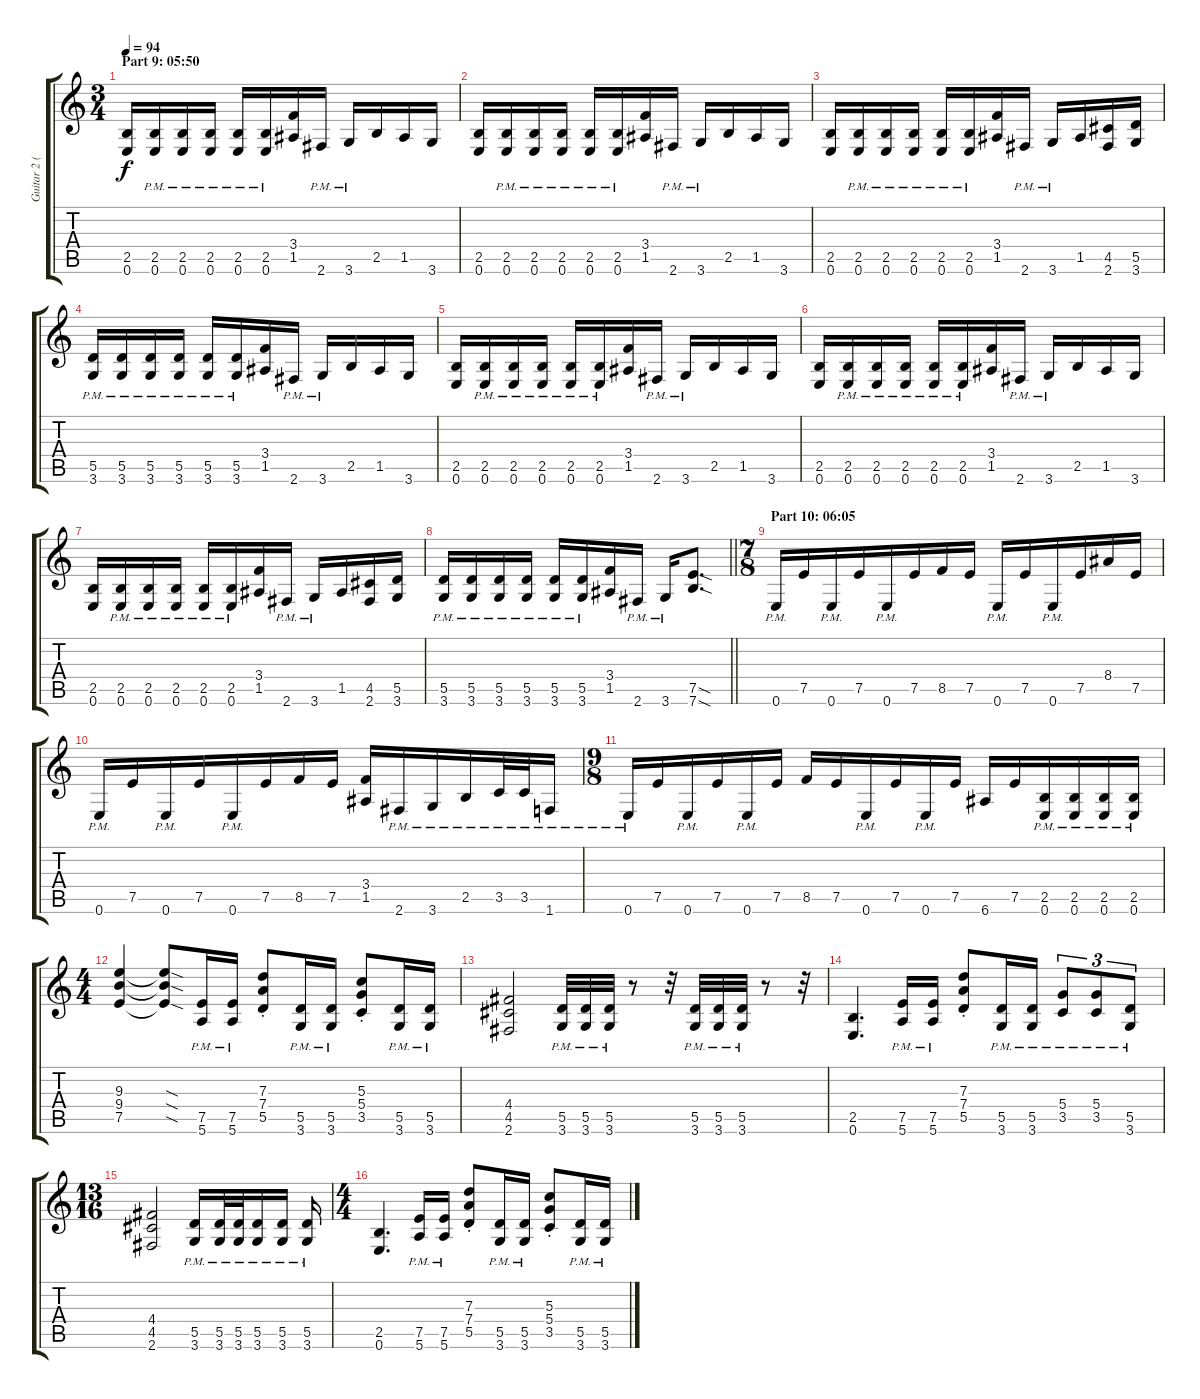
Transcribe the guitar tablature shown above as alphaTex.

\track ("Guitar 2 (Distortion)" "Guitar 2 (") {instrument distortionguitar}
\staff {score tabs}
\tuning (E4 B3 G3 D3 A2 E2) {hide}
\ts (3 4)
\section ("" "Part 9: 05:50")
\tempo 94
\clef g2
\ks c
(2.5 0.6).16{dy f} (2.5{pm} 0.6{pm}).16 (2.5{pm} 0.6{pm}).16 (2.5{pm} 0.6{pm}).16 (2.5{pm} 0.6{pm}).16 (2.5{pm} 0.6{pm}).16 (3.4 1.5).16 2.6{pm}.16 3.6{pm}.16 2.5.16 1.5.16 3.6.16 |
(2.5 0.6).16 (2.5{pm} 0.6{pm}).16 (2.5{pm} 0.6{pm}).16 (2.5{pm} 0.6{pm}).16 (2.5{pm} 0.6{pm}).16 (2.5{pm} 0.6{pm}).16 (3.4 1.5).16 2.6{pm}.16 3.6{pm}.16 2.5.16 1.5.16 3.6.16 |
(2.5 0.6).16 (2.5{pm} 0.6{pm}).16 (2.5{pm} 0.6{pm}).16 (2.5{pm} 0.6{pm}).16 (2.5{pm} 0.6{pm}).16 (2.5{pm} 0.6{pm}).16 (3.4 1.5).16 2.6{pm}.16 3.6{pm}.16 1.5.16 (4.5 2.6).16 (5.5 3.6).16 |
(5.5{pm} 3.6{pm}).16 (5.5{pm} 3.6{pm}).16 (5.5{pm} 3.6{pm}).16 (5.5{pm} 3.6{pm}).16 (5.5{pm} 3.6{pm}).16 (5.5{pm} 3.6{pm}).16 (3.4 1.5).16 2.6{pm}.16 3.6{pm}.16 2.5.16 1.5.16 3.6.16 |
(2.5 0.6).16 (2.5{pm} 0.6{pm}).16 (2.5{pm} 0.6{pm}).16 (2.5{pm} 0.6{pm}).16 (2.5{pm} 0.6{pm}).16 (2.5{pm} 0.6{pm}).16 (3.4 1.5).16 2.6{pm}.16 3.6{pm}.16 2.5.16 1.5.16 3.6.16 |
(2.5 0.6).16 (2.5{pm} 0.6{pm}).16 (2.5{pm} 0.6{pm}).16 (2.5{pm} 0.6{pm}).16 (2.5{pm} 0.6{pm}).16 (2.5{pm} 0.6{pm}).16 (3.4 1.5).16 2.6{pm}.16 3.6{pm}.16 2.5.16 1.5.16 3.6.16 |
(2.5 0.6).16 (2.5{pm} 0.6{pm}).16 (2.5{pm} 0.6{pm}).16 (2.5{pm} 0.6{pm}).16 (2.5{pm} 0.6{pm}).16 (2.5{pm} 0.6{pm}).16 (3.4 1.5).16 2.6{pm}.16 3.6{pm}.16 1.5.16 (4.5 2.6).16 (5.5 3.6).16 |
\barLineRight lightlight
(5.5{pm} 3.6{pm}).16 (5.5{pm} 3.6{pm}).16 (5.5{pm} 3.6{pm}).16 (5.5{pm} 3.6{pm}).16 (5.5{pm} 3.6{pm}).16 (5.5{pm} 3.6{pm}).16 (3.4 1.5).16 2.6{pm}.16 3.6{pm}.16 (7.5{sod} 7.6{sod}).8{d} |
\ts (7 8)
\section ("" "Part 10: 06:05")
0.6{pm}.16 7.5.16 0.6{pm}.16 7.5.16 0.6{pm}.16 7.5.16 8.5.16 7.5.16 0.6{pm}.16 7.5.16 0.6{pm}.16 7.5.16 8.4.16 7.5.16 |
0.6{pm}.16 7.5.16 0.6{pm}.16 7.5.16 0.6{pm}.16 7.5.16 8.5.16 7.5.16 (3.4 1.5).16 2.6{pm}.16 3.6{pm}.16 2.5{pm}.16 3.5{pm}.32 3.5{pm}.32 1.6{pm}.16 |
\ts (9 8)
0.6{pm}.16 7.5.16 0.6{pm}.16 7.5.16 0.6{pm}.16 7.5.16 8.5.16 7.5.16 0.6{pm}.16 7.5.16 0.6{pm}.16 7.5.16 6.6.16 7.5.16 (2.5{pm} 0.6{pm}).16 (2.5{pm} 0.6{pm}).16 (2.5{pm} 0.6{pm}).16 (2.5{pm} 0.6{pm}).16 |
\ts (4 4)
(9.3 9.4 7.5).4 (9.3{sod t} 9.4{sod t} 7.5{sod t}).8 (7.5{pm} 5.6{pm}).16 (7.5{pm} 5.6{pm}).16 (7.3{st} 7.4{st} 5.5{st}).8 (5.5{pm} 3.6{pm}).16 (5.5{pm} 3.6{pm}).16 (5.3{st} 5.4{st} 3.5{st}).8 (5.5{pm} 3.6{pm}).16 (5.5{pm} 3.6{pm}).16 |
(4.4 4.5 2.6).2 (5.5{pm} 3.6{pm}).32 (5.5{pm} 3.6{pm}).32 (5.5{pm} 3.6{pm}).32 r.8 r.32 (5.5{pm} 3.6{pm}).32 (5.5{pm} 3.6{pm}).32 (5.5{pm} 3.6{pm}).32 r.8 r.32 |
(2.5 0.6).4{d} (7.5{pm} 5.6{pm}).16 (7.5{pm} 5.6{pm}).16 (7.3{st} 7.4{st} 5.5{st}).8 (5.5{pm} 3.6{pm}).16 (5.5{pm} 3.6{pm}).16 (5.4{pm} 3.5{pm}).8{tu (3 2)} (5.4{pm} 3.5{pm}).8{tu (3 2)} (5.5{pm} 3.6{pm}).8{tu (3 2)} |
\ts (13 16)
(4.4 4.5 2.6).2 (5.5{pm} 3.6{pm}).16 (5.5{pm} 3.6{pm}).32 (5.5{pm} 3.6{pm}).32 (5.5{pm} 3.6{pm}).16 (5.5 3.6{pm}).16 (5.5{pm} 3.6{pm}).16 |
\ts (4 4)
(2.5 0.6).4{d} (7.5{pm} 5.6{pm}).16 (7.5{pm} 5.6{pm}).16 (7.3{st} 7.4{st} 5.5{st}).8 (5.5{pm} 3.6{pm}).16 (5.5{pm} 3.6{pm}).16 (5.3{st} 5.4{st} 3.5{st}).8 (5.5{pm} 3.6{pm}).16 (5.5{pm} 3.6{pm}).16
